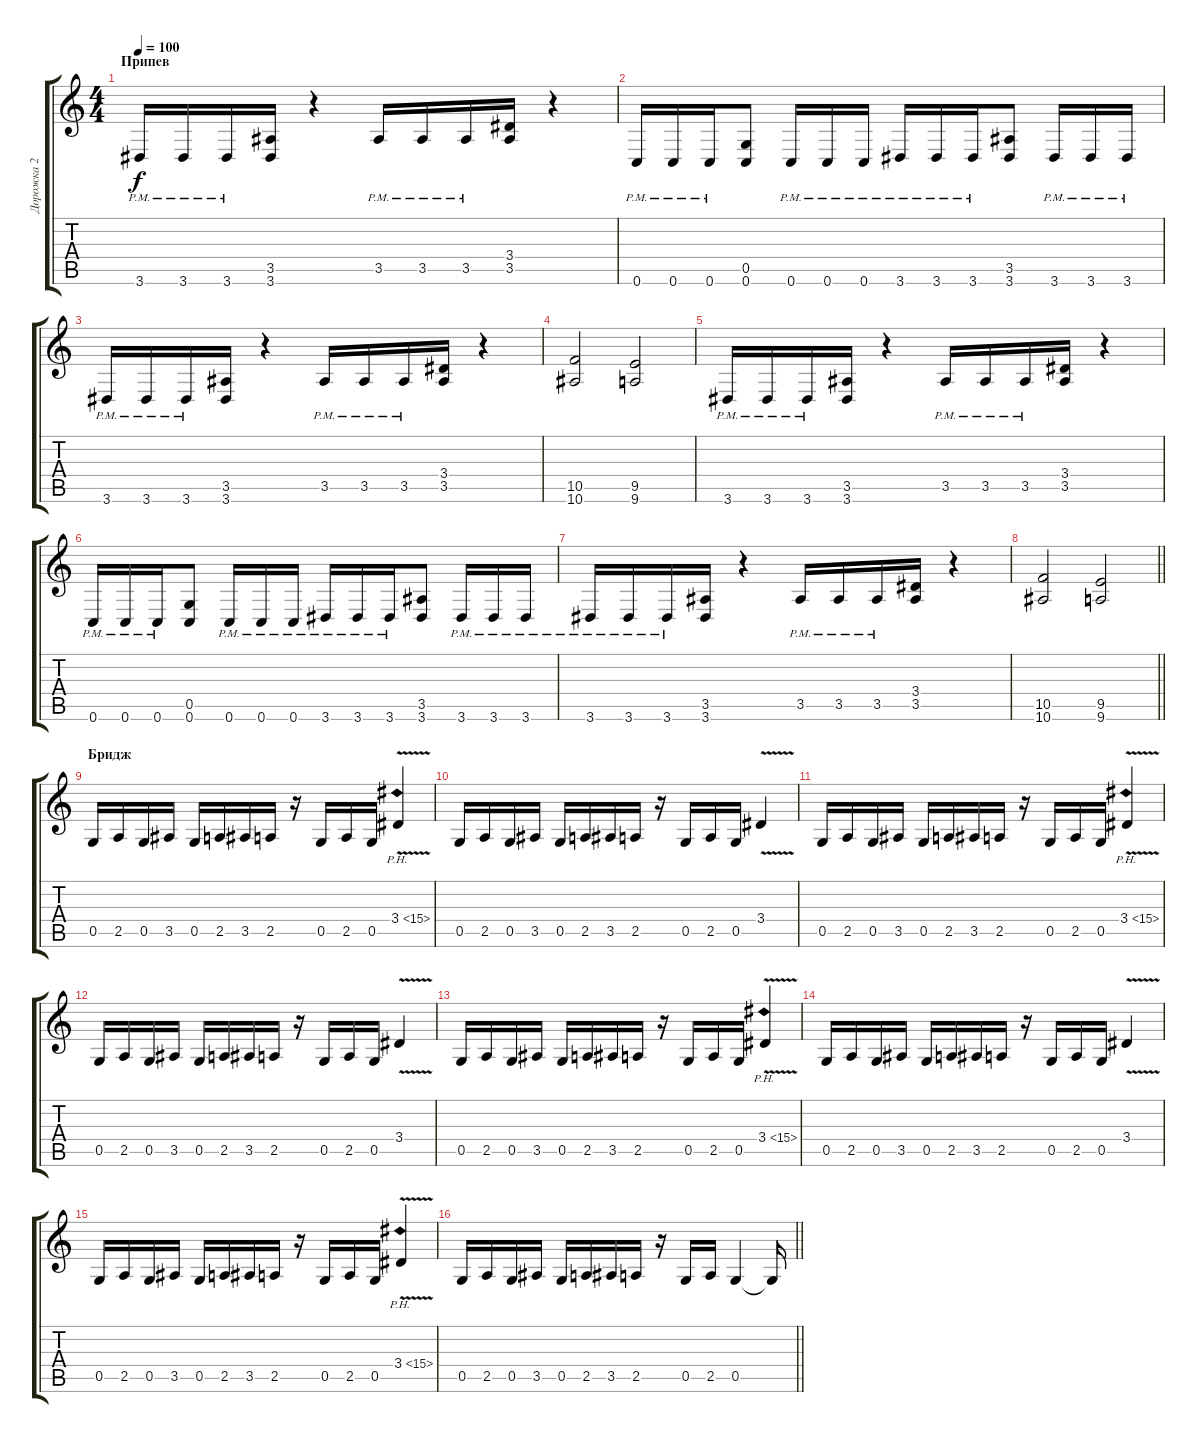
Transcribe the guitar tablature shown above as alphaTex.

\track ("Дорожка 2" "Дорожка 2") {instrument distortionguitar}
\staff {score tabs}
\tuning (D4 A3 F3 C3 G2 C2) {hide}
\ts (4 4)
\section ("" "Припев")
\tempo 100
\clef g2
\ks c
3.6{pm}.16{dy f volume 6} 3.6{pm}.16 3.6{pm}.16 (3.5 3.6).16 r.4 3.5{pm}.16 3.5{pm}.16 3.5{pm}.16 (3.4 3.5).16 r.4 |
0.6{pm}.16 0.6{pm}.16 0.6{pm}.16 (0.5 0.6).8 0.6{pm}.16 0.6{pm}.16 0.6{pm}.16 3.6{pm}.16 3.6{pm}.16 3.6{pm}.16 (3.5 3.6).8 3.6{pm}.16 3.6{pm}.16 3.6{pm}.16 |
3.6{pm}.16 3.6{pm}.16 3.6{pm}.16 (3.5 3.6).16 r.4 3.5{pm}.16 3.5{pm}.16 3.5{pm}.16 (3.4 3.5).16 r.4 |
(10.5 10.6).2{volume 11} (9.5 9.6).2 |
3.6{pm}.16{volume 6} 3.6{pm}.16 3.6{pm}.16 (3.5 3.6).16 r.4 3.5{pm}.16 3.5{pm}.16 3.5{pm}.16 (3.4 3.5).16 r.4 |
0.6{pm}.16 0.6{pm}.16 0.6{pm}.16 (0.5 0.6).8 0.6{pm}.16 0.6{pm}.16 0.6{pm}.16 3.6{pm}.16 3.6{pm}.16 3.6{pm}.16 (3.5 3.6).8 3.6{pm}.16 3.6{pm}.16 3.6{pm}.16 |
3.6{pm}.16 3.6{pm}.16 3.6{pm}.16 (3.5 3.6).16 r.4 3.5{pm}.16 3.5{pm}.16 3.5{pm}.16 (3.4 3.5).16 r.4 |
\barLineRight lightlight
(10.5 10.6).2{volume 11} (9.5 9.6).2 |
\section ("" "Бридж")
0.5.16 2.5.16 0.5.16 3.5.16 0.5.16 2.5.16 3.5.16 2.5.16 r.16 0.5.16 2.5.16 0.5.16 3.4{ph 12 v}.4 |
0.5.16 2.5.16 0.5.16 3.5.16 0.5.16 2.5.16 3.5.16 2.5.16 r.16 0.5.16 2.5.16 0.5.16 3.4{v}.4 |
0.5.16 2.5.16 0.5.16 3.5.16 0.5.16 2.5.16 3.5.16 2.5.16 r.16 0.5.16 2.5.16 0.5.16 3.4{ph 12 v}.4 |
0.5.16 2.5.16 0.5.16 3.5.16 0.5.16 2.5.16 3.5.16 2.5.16 r.16 0.5.16 2.5.16 0.5.16 3.4{v}.4 |
0.5.16 2.5.16 0.5.16 3.5.16 0.5.16 2.5.16 3.5.16 2.5.16 r.16 0.5.16 2.5.16 0.5.16 3.4{ph 12 v}.4 |
0.5.16 2.5.16 0.5.16 3.5.16 0.5.16 2.5.16 3.5.16 2.5.16 r.16 0.5.16 2.5.16 0.5.16 3.4{v}.4 |
0.5.16 2.5.16 0.5.16 3.5.16 0.5.16 2.5.16 3.5.16 2.5.16 r.16 0.5.16 2.5.16 0.5.16 3.4{ph 12 v}.4 |
\barLineRight lightlight
0.5.16 2.5.16 0.5.16 3.5.16 0.5.16 2.5.16 3.5.16 2.5.16 r.16 0.5.16 2.5.16 0.5.4 0.5{t}.16
